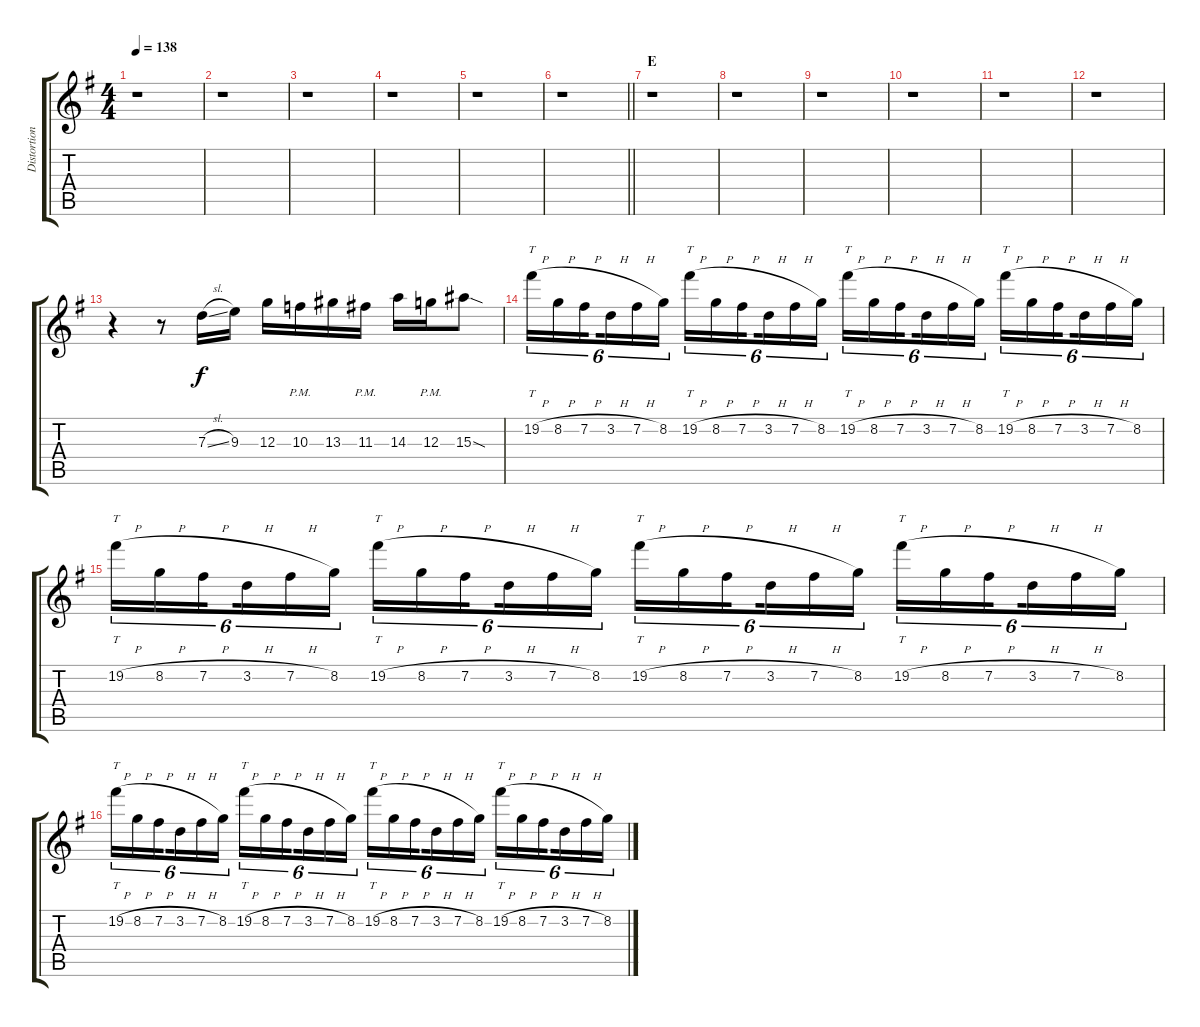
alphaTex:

\track ("Distortion 6" "Distortion") {instrument distortionguitar}
\staff {score tabs}
\tuning (E4 B3 G3 D3 A2 E2) {hide}
\ts (4 4)
\tempo 138
\clef g2
\ks g
r.1{dy f} |
r.1 |
r.1 |
r.1 |
r.1 |
\barLineRight lightlight
r.1 |
\section ("" "E")
r.1 |
r.1 |
r.1 |
r.1 |
r.1 |
r.1 |
r.4 r.8 7.3{sl}.16 9.3.16 12.3.16 10.3{pm}.16 13.3.16 11.3{pm}.16 14.3.16 12.3{pm}.16 15.3{sod}.8 |
19.2{h}.16{tt tu (6 4)} 8.2{h}.16{tu (6 4)} 7.2{h}.16{tu (6 4) beam splitsecondary} 3.2{h}.16{tu (6 4)} 7.2{h}.16{tu (6 4)} 8.2.16{tu (6 4)} 19.2{h}.16{tt tu (6 4)} 8.2{h}.16{tu (6 4)} 7.2{h}.16{tu (6 4) beam splitsecondary} 3.2{h}.16{tu (6 4)} 7.2{h}.16{tu (6 4)} 8.2.16{tu (6 4)} 19.2{h}.16{tt tu (6 4)} 8.2{h}.16{tu (6 4)} 7.2{h}.16{tu (6 4) beam splitsecondary} 3.2{h}.16{tu (6 4)} 7.2{h}.16{tu (6 4)} 8.2.16{tu (6 4)} 19.2{h}.16{tt tu (6 4)} 8.2{h}.16{tu (6 4)} 7.2{h}.16{tu (6 4) beam splitsecondary} 3.2{h}.16{tu (6 4)} 7.2{h}.16{tu (6 4)} 8.2.16{tu (6 4)} |
19.2{h}.16{tt tu (6 4)} 8.2{h}.16{tu (6 4)} 7.2{h}.16{tu (6 4) beam splitsecondary} 3.2{h}.16{tu (6 4)} 7.2{h}.16{tu (6 4)} 8.2.16{tu (6 4)} 19.2{h}.16{tt tu (6 4)} 8.2{h}.16{tu (6 4)} 7.2{h}.16{tu (6 4) beam splitsecondary} 3.2{h}.16{tu (6 4)} 7.2{h}.16{tu (6 4)} 8.2.16{tu (6 4)} 19.2{h}.16{tt tu (6 4)} 8.2{h}.16{tu (6 4)} 7.2{h}.16{tu (6 4) beam splitsecondary} 3.2{h}.16{tu (6 4)} 7.2{h}.16{tu (6 4)} 8.2.16{tu (6 4)} 19.2{h}.16{tt tu (6 4)} 8.2{h}.16{tu (6 4)} 7.2{h}.16{tu (6 4) beam splitsecondary} 3.2{h}.16{tu (6 4)} 7.2{h}.16{tu (6 4)} 8.2.16{tu (6 4)} |
19.2{h}.16{tt tu (6 4)} 8.2{h}.16{tu (6 4)} 7.2{h}.16{tu (6 4) beam splitsecondary} 3.2{h}.16{tu (6 4)} 7.2{h}.16{tu (6 4)} 8.2.16{tu (6 4)} 19.2{h}.16{tt tu (6 4)} 8.2{h}.16{tu (6 4)} 7.2{h}.16{tu (6 4) beam splitsecondary} 3.2{h}.16{tu (6 4)} 7.2{h}.16{tu (6 4)} 8.2.16{tu (6 4)} 19.2{h}.16{tt tu (6 4)} 8.2{h}.16{tu (6 4)} 7.2{h}.16{tu (6 4) beam splitsecondary} 3.2{h}.16{tu (6 4)} 7.2{h}.16{tu (6 4)} 8.2.16{tu (6 4)} 19.2{h}.16{tt tu (6 4)} 8.2{h}.16{tu (6 4)} 7.2{h}.16{tu (6 4) beam splitsecondary} 3.2{h}.16{tu (6 4)} 7.2{h}.16{tu (6 4)} 8.2.16{tu (6 4)}
